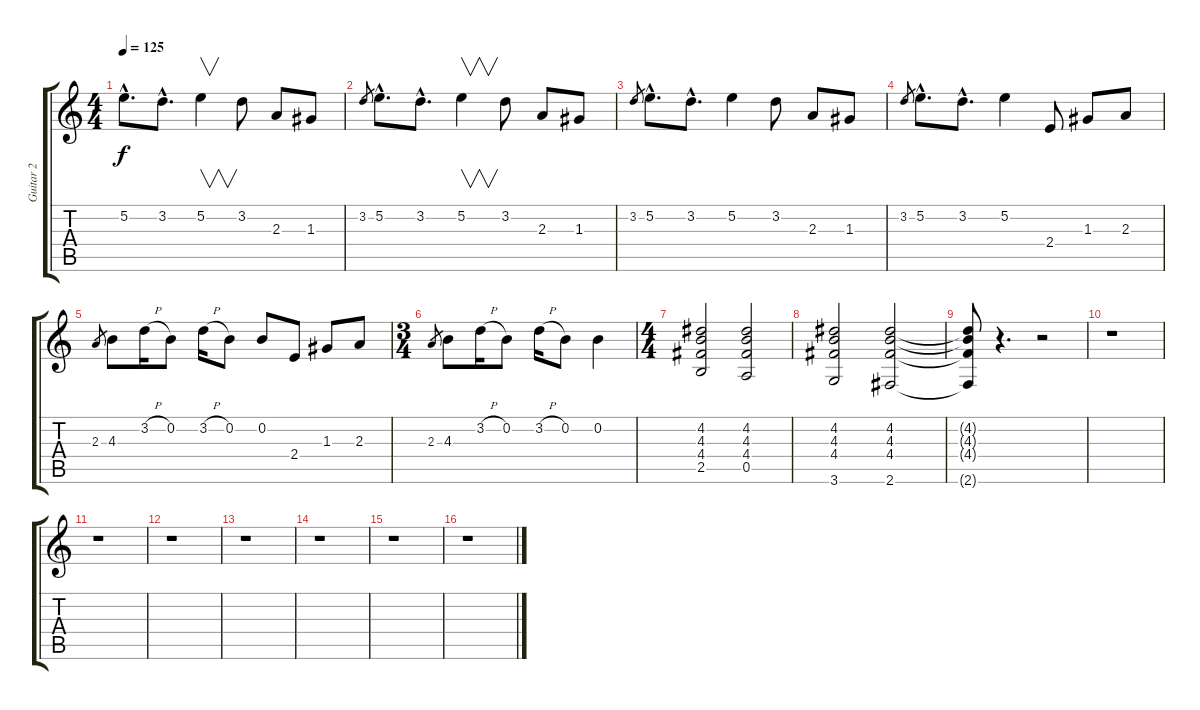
\track ("Guitar 2" "Guitar 2") {instrument acousticguitarsteel}
\staff {score tabs}
\tuning (E4 B3 G3 D3 A2 E2) {hide}
\ts (4 4)
\tempo 125
\clef g2
\ks c
5.2{hac}.8{d dy f} 3.2{hac}.8{d} 5.2.4{v} 3.2.8 2.3.8 1.3.8 |
3.2.8{gr} 5.2{hac}.8{d} 3.2{hac}.8{d} 5.2.4{v} 3.2.8 2.3.8 1.3.8 |
3.2.8{gr} 5.2{hac}.8{d} 3.2{hac}.8{d} 5.2.4 3.2.8 2.3.8 1.3.8 |
3.2.8{gr} 5.2{hac}.8{d} 3.2{hac}.8{d} 5.2.4 2.4.8 1.3.8 2.3.8 |
2.3.8{gr} 4.3.8 3.2{h}.16 0.2.8 3.2{h}.16 0.2.8 0.2.8 2.4.8 1.3.8 2.3.8 |
\ts (3 4)
2.3.8{gr} 4.3.8 3.2{h}.16 0.2.8 3.2{h}.16 0.2.8 0.2.4 |
\ts (4 4)
(4.2 4.3 4.4 2.5).2 (4.2 4.3 4.4 0.5).2 |
(4.2 4.3 4.4 3.6).2 (4.2 4.3 4.4 2.6).2 |
(4.2{t} 4.3{t} 4.4{t} 2.6{t}).8 r.4{d} r.2 |
r.1 |
r.1 |
r.1 |
r.1 |
r.1 |
r.1 |
r.1
